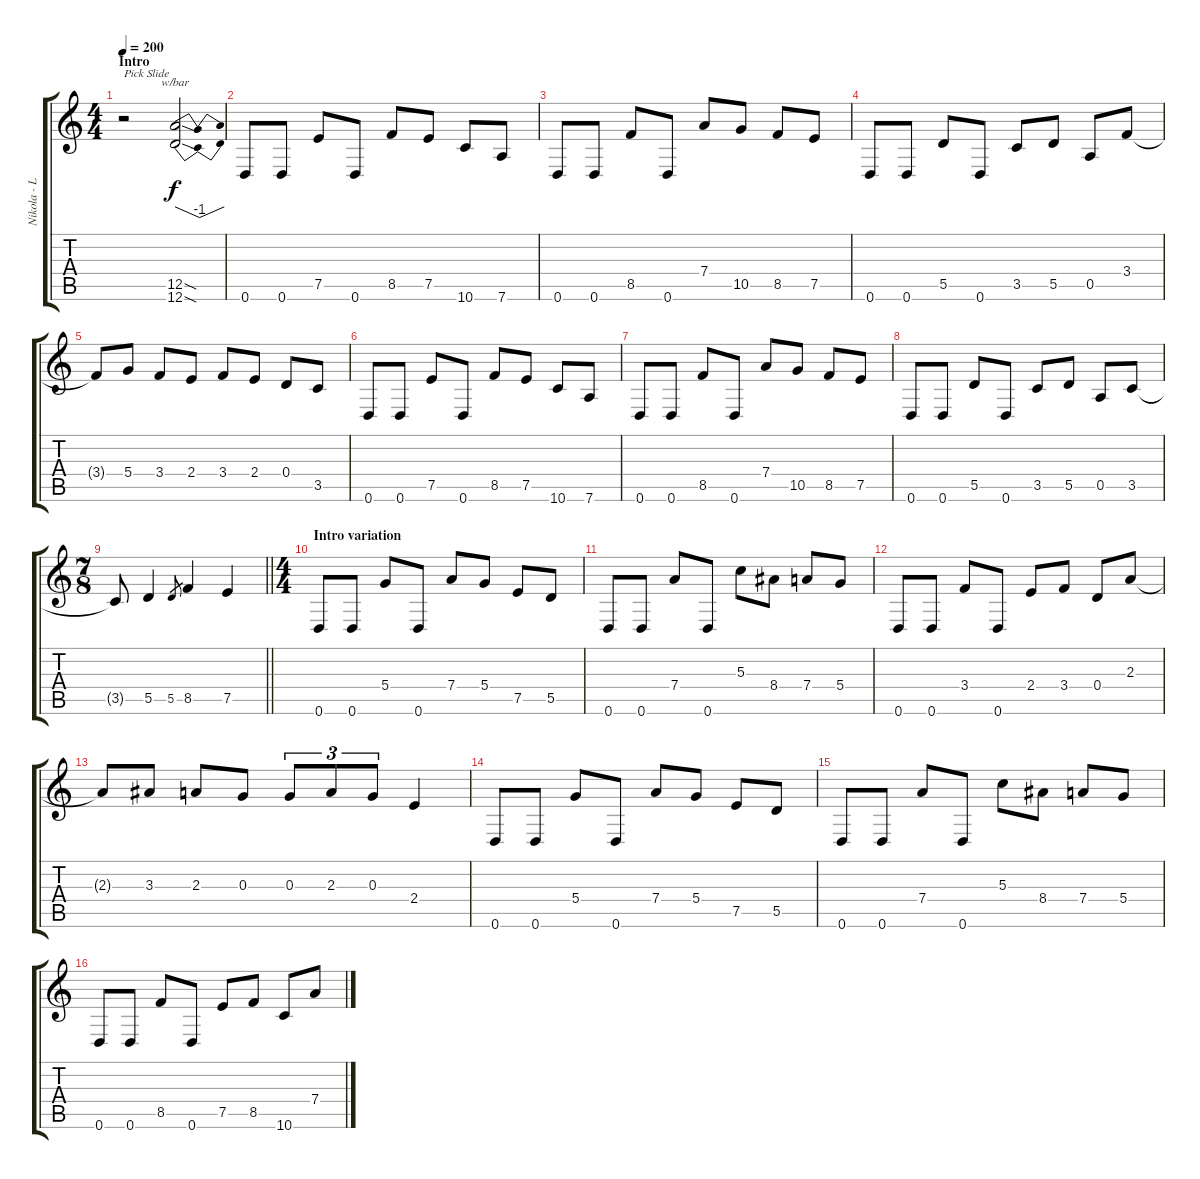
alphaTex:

\track ("Nikola - Lead Guitar" "Nikola - L") {instrument distortionguitar}
\staff {score tabs}
\tuning (E4 B3 G3 D3 A2 D2) {hide}
\ts (4 4)
\section ("" "Intro")
\tempo 200
\clef g2
\ks c
r.2{txt "Pick Slide" dy f instrument distortionguitar} (12.5{sod} 12.6{sod}).2{tbe (dip default 0 0 30 -4 60 0)} |
0.6.8 0.6.8 7.5.8 0.6.8 8.5.8 7.5.8 10.6.8 7.6.8 |
0.6.8 0.6.8 8.5.8 0.6.8 7.4.8 10.5.8 8.5.8 7.5.8 |
0.6.8 0.6.8 5.5.8 0.6.8 3.5.8 5.5.8 0.5.8 3.4.8 |
3.4{t}.8 5.4.8 3.4.8 2.4.8 3.4.8 2.4.8 0.4.8 3.5.8 |
0.6.8 0.6.8 7.5.8 0.6.8 8.5.8 7.5.8 10.6.8 7.6.8 |
0.6.8 0.6.8 8.5.8 0.6.8 7.4.8 10.5.8 8.5.8 7.5.8 |
0.6.8 0.6.8 5.5.8 0.6.8 3.5.8 5.5.8 0.5.8 3.5.8 |
\ts (7 8)
\barLineRight lightlight
3.5{t}.8 5.5.4 5.5.8{gr} 8.5.4 7.5.4 |
\ts (4 4)
\section ("" "Intro variation")
0.6.8 0.6.8 5.4.8 0.6.8 7.4.8 5.4.8 7.5.8 5.5.8 |
0.6.8 0.6.8 7.4.8 0.6.8 5.3.8 8.4.8 7.4.8 5.4.8 |
0.6.8 0.6.8 3.4.8 0.6.8 2.4.8 3.4.8 0.4.8 2.3.8 |
2.3{t}.8 3.3.8 2.3.8 0.3.8 0.3.8{tu (3 2)} 2.3.8{tu (3 2)} 0.3.8{tu (3 2)} 2.4.4 |
0.6.8 0.6.8 5.4.8 0.6.8 7.4.8 5.4.8 7.5.8 5.5.8 |
0.6.8 0.6.8 7.4.8 0.6.8 5.3.8 8.4.8 7.4.8 5.4.8 |
0.6.8 0.6.8 8.5.8 0.6.8 7.5.8 8.5.8 10.6.8 7.4.8
